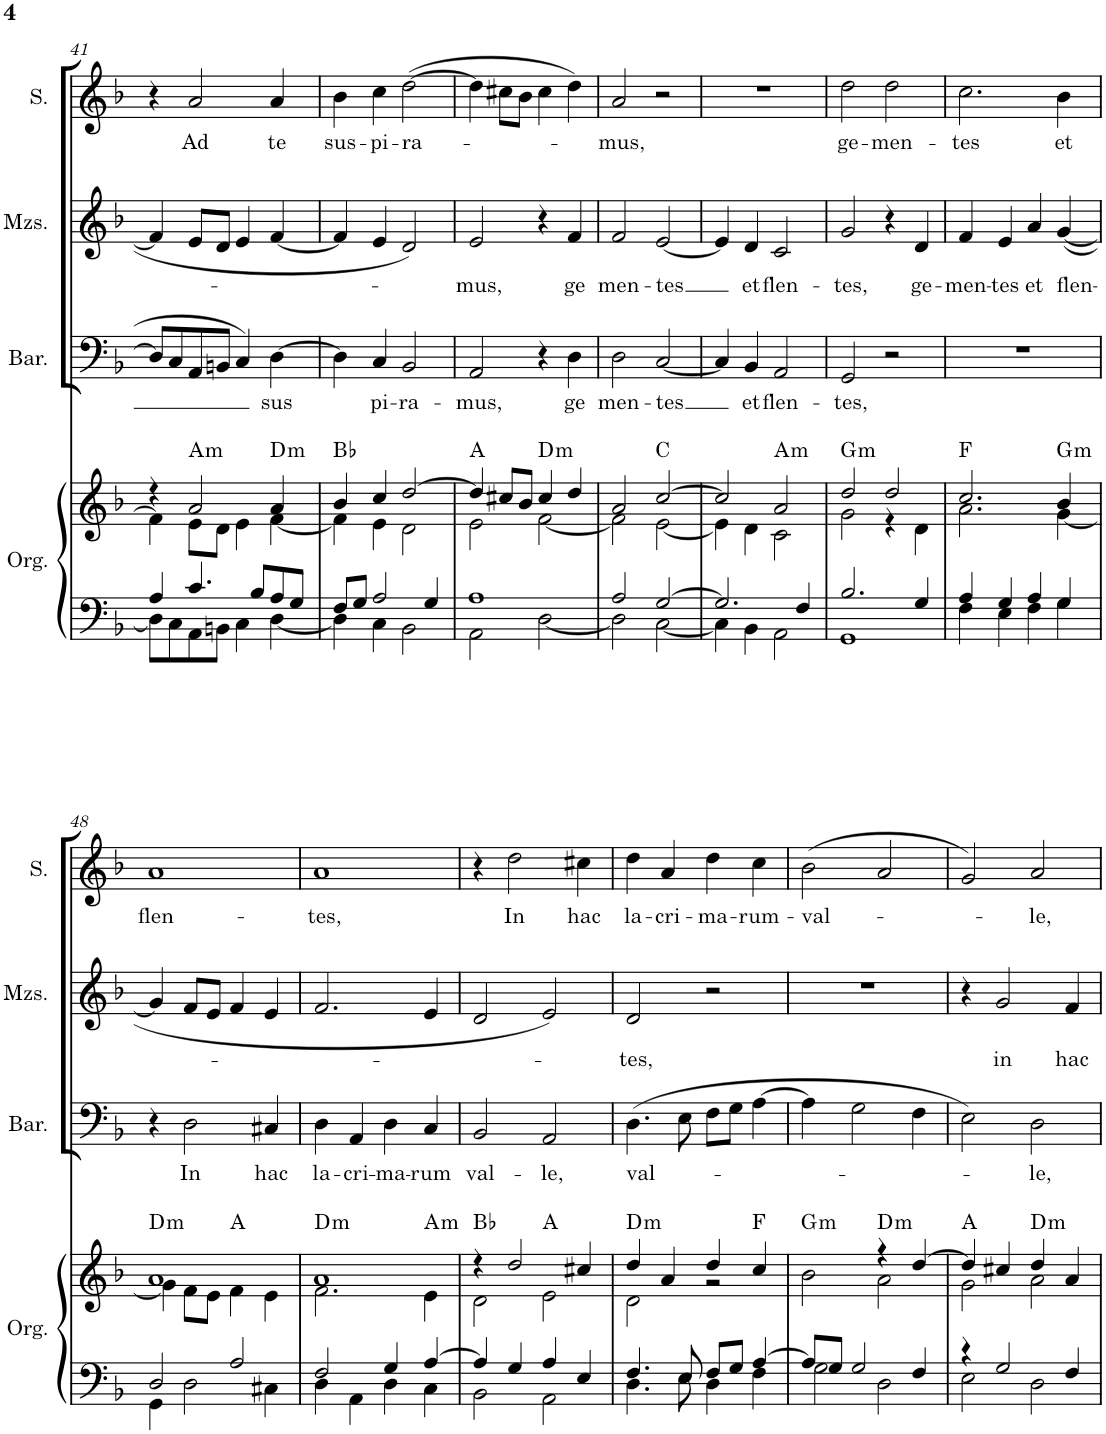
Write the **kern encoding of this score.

**kern	**kern	**harte	**kern	**text	**kern	**text	**kern	**text
*part4	*part4	*part4	*part3	*part3	*part2	*part2	*part1	*part1
*staff5	*staff4	*	*staff3	*staff3	*staff2	*staff2	*staff1	*staff1
*I"Órgano	*	*	*I"Barítono	*	*I"Mezzosoprano	*	*I"Soprano	*
*	*	*	*I'Bar.	*	*I'Mzs.	*	*I'S.	*
!!LO:PB:g=z
*clefF4	*clefG2	*	*clefF4	*	*clefG2	*	*clefG2	*
*k[b-]	*k[b-]	*	*k[b-]	*	*k[b-]	*	*k[b-]	*
*M4/4	*M4/4	*	*M4/4	*	*M4/4	*	*M4/4	*
*met(c)	*met(c)	*	*met(c)	*	*met(c)	*	*met(c)	*
=41	=41	=41	=41	=41	=41	=41	=41	=41
*^	*^	*	*	*	*	*	*	*
4A/	8D\L]	4r	4f\]	.	8D/L]	.	4f/]	.	4r	.
.	8C\	.	.	.	8C/	.	.	.	.	.
!	!	!	!	!LO:H:kt=m	!	!	!	!	!	!LO:LY:b
4.c/	8AA\	2a/	8e\L	A:min	8AA/	.	8e/L	.	2a/	Ad
.	8BBn\J	.	8d\J	.	8BBn/J	.	8d/J	.	.	.
.	4C\	.	4e\	.	4C/	.	4e/	.	.	.
8B-/L	.	.	.	.	.	.	.	.	.	.
!	!	!	!	!LO:H:kt=m	!	!LO:LY:b	!	!	!	!LO:LY:b
8A/	[4D\	4a/	[4f\	D:min	[4D\	sus	[4f/	.	4a/	te
8G/J	.	.	.	.	.	.	.	.	.	.
=42	=42	=42	=42	=42	=42	=42	=42	=42	=42	=42
!	!	!	!	!	!	!	!	!	!	!LO:LY:b
8F/L	4D\]	4b-/	4f\]	Bb:maj	4D\]	.	4f/]	.	4b-\	sus-
8G/J	.	.	.	.	.	.	.	.	.	.
!	!	!	!	!	!	!LO:LY:b	!	!	!	!LO:LY:b
2A/	4C\	4cc/	4e\	.	4C/	-pi-	4e/	.	4cc\	-pi-
!	!	!	!	!	!	!LO:LY:b	!	!	!	!LO:LY:b
.	2BB-\	[2dd/	2d\	.	2BB-/	-ra-	2d/	.	([2dd\	-ra-
4G/	.	.	.	.	.	.	.	.	.	.
=43	=43	=43	=43	=43	=43	=43	=43	=43	=43	=43
!	!	!	!	!	!	!LO:LY:b	!	!LO:LY:b	!	!
1A	2AA\	4dd/]	2e\	A:maj	2AA/	-mus,	2e/	-mus,	4dd\]	.
.	.	8cc#X/L	.	.	.	.	.	.	8cc#X\L	.
.	.	8b-/J	.	.	.	.	.	.	8b-\J	.
!	!	!	!	!LO:H:kt=m	!	!	!	!	!	!
.	[2D\	4cc#/	[2f\	D:min	4r	.	4r	.	4cc#\	.
!	!	!	!	!	!	!LO:LY:b	!	!LO:LY:b	!	!
.	.	4dd/	.	.	4D\	ge	4f/	ge	4dd\)	.
=44	=44	=44	=44	=44	=44	=44	=44	=44	=44	=44
!	!	!	!	!	!	!LO:LY:b	!	!LO:LY:b	!	!LO:LY:b
2A/	2D\]	2a/	2f\]	.	2D\	-men-	2f/	-men-	2a/	-mus,
!	!	!	!	!	!	!LO:LY:b	!	!LO:LY:b	!	!
[2G/	[2C\	[2cc/	[2e\	C:maj	[2C/	-tes	[2e/	-tes	2r	.
=45	=45	=45	=45	=45	=45	=45	=45	=45	=45	=45
2.G/]	4C\]	2cc/]	4e\]	.	4C/]	.	4e/]	.	1r	.
!	!	!	!	!	!	!LO:LY:b	!	!LO:LY:b	!	!
.	4BB-\	.	4d\	.	4BB-/	et	4d/	et	.	.
!	!	!	!	!LO:H:kt=m	!	!LO:LY:b	!	!LO:LY:b	!	!
.	2AA\	2a/	2c\	A:min	2AA/	flen-	2c/	flen-	.	.
4F/	.	.	.	.	.	.	.	.	.	.
=46	=46	=46	=46	=46	=46	=46	=46	=46	=46	=46
!	!	!	!	!LO:H:kt=m	!	!LO:LY:b	!	!LO:LY:b	!	!LO:LY:b
2.B-/	1GG	2dd/	2g\	G:min	2GG/	-tes,	2g/	-tes,	2dd\	ge-
!	!	!	!	!	!	!	!	!	!	!LO:LY:b
.	.	2dd/	4r	.	2r	.	4r	.	2dd\	-men-
!	!	!	!	!	!	!	!	!LO:LY:b	!	!
4G/	.	.	4d\	.	.	.	4d/	ge-	.	.
=47	=47	=47	=47	=47	=47	=47	=47	=47	=47	=47
!	!	!	!	!	!	!	!	!LO:LY:b	!	!LO:LY:b
4A/	4F\	2.cc/	2.a\	F:maj	1r	.	4f/	-men-	2.cc\	-tes
!	!	!	!	!	!	!	!	!LO:LY:b	!	!
4G/	4E\	.	.	.	.	.	4e/	-tes	.	.
!	!	!	!	!	!	!	!	!LO:LY:b	!	!
4A/	4F\	.	.	.	.	.	4a/	et	.	.
!	!	!	!	!LO:H:kt=m	!	!	!	!LO:LY:b	!	!LO:LY:b
4G/	4G\	4b-/	[4g\	G:min	.	.	([4g/	flen-	4b-\	et
!!LO:LB:g=z
=48	=48	=48	=48	=48	=48	=48	=48	=48	=48	=48
!	!	!	!	!LO:H:kt=m	!	!	!	!	!	!LO:LY:b
2D/	4GG\	1a	4g\]	D:min	4r	.	4g/]	.	1a	flen-
!	!	!	!	!	!	!LO:LY:b	!	!	!	!
.	2D\	.	8f\L	.	2D\	In	8f/L	.	.	.
.	.	.	8e\J	.	.	.	8e/J	.	.	.
2A/	.	.	4f\	A:maj	.	.	4f/	.	.	.
!	!	!	!	!	!	!LO:LY:b	!	!	!	!
.	4C#X\	.	4e\	.	4C#X/	hac	4e/	.	.	.
=49	=49	=49	=49	=49	=49	=49	=49	=49	=49	=49
!	!	!	!	!LO:H:kt=m	!	!LO:LY:b	!	!	!	!LO:LY:b
2F/	4D\	1a	2.f\	D:min	4D\	la-	2.f/	.	1a	-tes,
!	!	!	!	!	!	!LO:LY:b	!	!	!	!
.	4AA\	.	.	.	4AA/	-cri-	.	.	.	.
!	!	!	!	!	!	!LO:LY:b	!	!	!	!
4G/	4D\	.	.	.	4D\	-ma-	.	.	.	.
!	!	!	!	!LO:H:kt=m	!	!LO:LY:b	!	!	!	!
[4A/	4C\	.	4e\	A:min	4C/	-rum	4e/	.	.	.
=50	=50	=50	=50	=50	=50	=50	=50	=50	=50	=50
!	!	!	!	!	!	!LO:LY:b	!	!	!	!
4A/]	2BB-\	4r	2d\	Bb:maj	2BB-/	val-	2d/	.	4r	.
!	!	!	!	!	!	!	!	!	!	!LO:LY:b
4G/	.	2dd/	.	.	.	.	.	.	2dd\	In
!	!	!	!	!	!	!LO:LY:b	!	!	!	!
4A/	2AA\	.	2e\	A:maj	2AA/	-le,	2e/)	.	.	.
!	!	!	!	!	!	!	!	!	!	!LO:LY:b
4E/	.	4cc#X/	.	.	.	.	.	.	4cc#X\	hac
=51	=51	=51	=51	=51	=51	=51	=51	=51	=51	=51
!	!	!	!	!LO:H:kt=m	!	!LO:LY:b	!	!LO:LY:b	!	!LO:LY:b
4.F/	4.D\	4dd/	2d\	D:min	(4.D\	val-	2d/	-tes,	4dd\	la-
!	!	!	!	!	!	!	!	!	!	!LO:LY:b
.	.	4a/	.	.	.	.	.	.	4a/	-cri-
8E/	8E\	.	.	.	8E\	.	.	.	.	.
!	!	!	!	!	!	!	!	!	!	!LO:LY:b
8F/L	4D\	4dd/	2r	.	8F\L	.	2r	.	4dd\	-ma-
8G/J	.	.	.	.	8G\J	.	.	.	.	.
!	!	!	!	!	!	!	!	!	!	!LO:LY:b
[4A/	4F\	4cc/	.	F:maj	[4A\	.	.	.	4cc\	-rum-
=52	=52	=52	=52	=52	=52	=52	=52	=52	=52	=52
!	!	!	!	!LO:H:kt=m	!	!	!	!	!	!LO:LY:b
8A/L]	2G\	2b-\	2ryy	G:min	4A\]	.	1r	.	(2b-\	-val-
8G/J	.	.	.	.	.	.	.	.	.	.
2G/	.	.	.	.	2G\	.	.	.	.	.
!	!	!	!	!LO:H:kt=m	!	!	!	!	!	!
.	2D\	4r	2a\	D:min	.	.	.	.	2a/	.
4F/	.	[4dd/	.	.	4F\	.	.	.	.	.
=53	=53	=53	=53	=53	=53	=53	=53	=53	=53	=53
4r	2E\	4dd/]	2g\	A:maj	2E\)	.	4r	.	2g/)	.
!	!	!	!	!	!	!	!	!LO:LY:b	!	!
2G/	.	4cc#X/	.	.	.	.	2g/	in	.	.
!	!	!	!	!LO:H:kt=m	!	!LO:LY:b	!	!	!	!LO:LY:b
.	2D\	4dd/	2a\	D:min	2D\	-le,	.	.	2a/	-le,
!	!	!	!	!	!	!	!	!LO:LY:b	!	!
4F/	.	4a/	.	.	.	.	4f/	hac	.	.
*v	*v	*	*	*	*	*	*	*	*	*
*	*v	*v	*	*	*	*	*	*	*
=	=	=	=	=	=	=	=	=
*-	*-	*-	*-	*-	*-	*-	*-	*-
